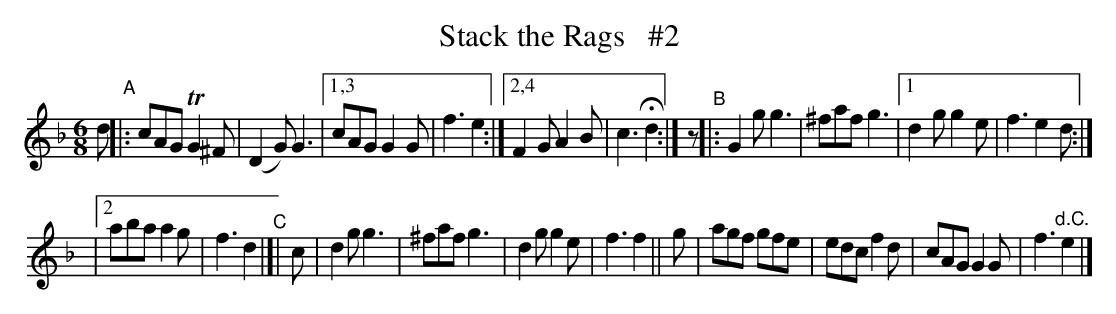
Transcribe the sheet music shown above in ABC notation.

X:1
T: Stack the Rags   #2
M: 6/8
L: 1/8
K: Gdor
d \
"^A"|: cAG TG2^F | (D2G) G3 |[1,3 cAG G2G | f3 e2 :|\
[2,4 F2G A2B | c3 $Hd2 :| z "^B"|: G2g g3 | ^faf g3 |[1 d2g g2e | f3 e2d :|
|[2 aba a2g | f3 d2 "^C"|[| c | d2g g3 | ^faf g3 | d2g g2e | f3 f2 \
|| g | agf gfe | edc f2d | cAG G2G | f3 "d.C."e2 |]
